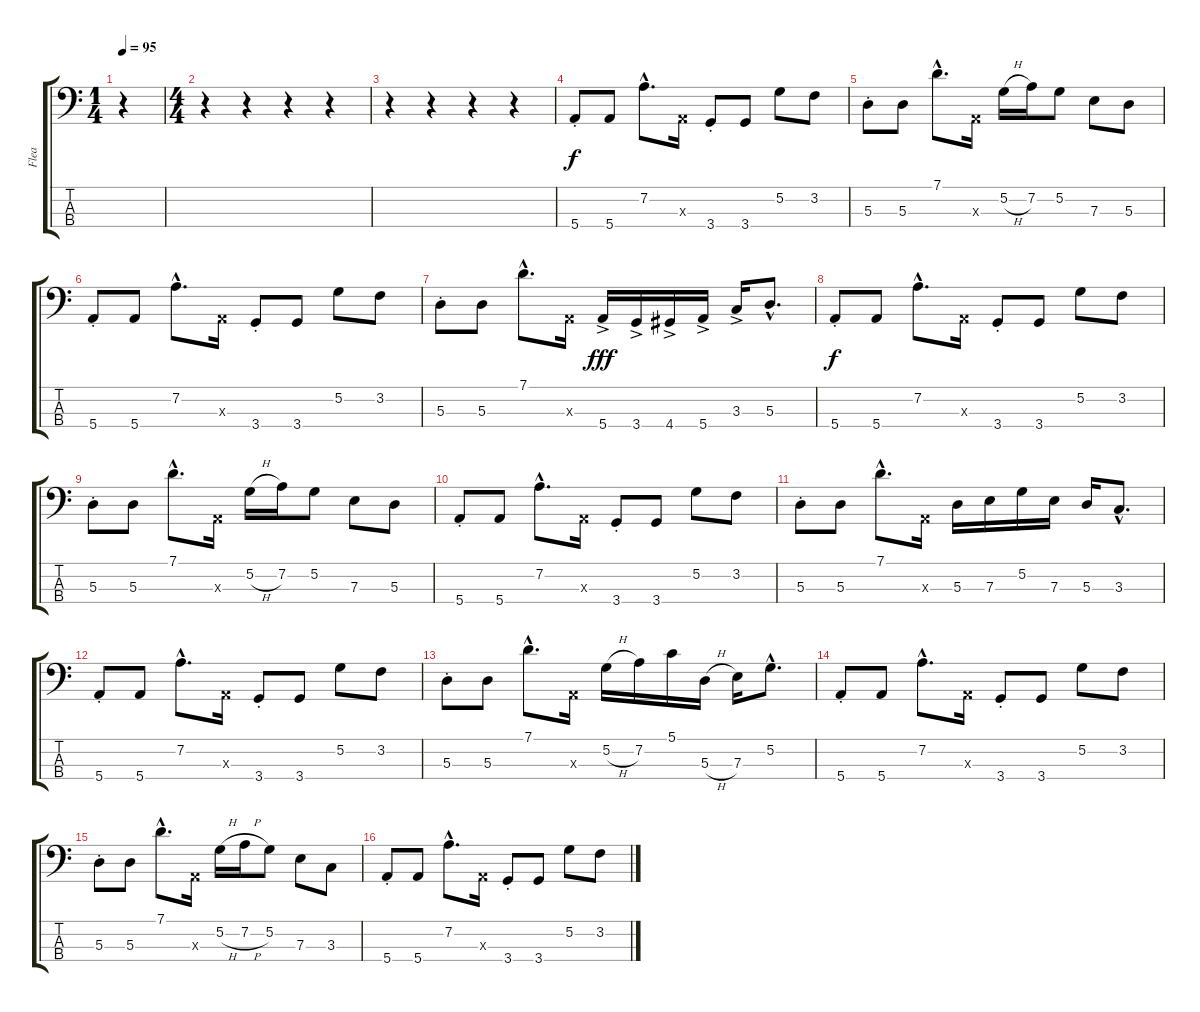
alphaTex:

\track ("Flea" "Flea") {instrument electricbassfinger}
\staff {score tabs}
\tuning (G2 D2 A1 E1) {hide}
\ts (1 4)
\tempo 95
\clef f4
\ks c
r.4{dy f instrument electricbassfinger} |
\ts (4 4)
r.4 r.4 r.4 r.4 |
r.4 r.4 r.4 r.4 |
5.4{st}.8 5.4.8 7.2{hac}.8{d} 0.3{x}.16 3.4{st}.8 3.4.8 5.2.8 3.2.8 |
5.3{st}.8 5.3.8 7.1{hac}.8{d} 0.3{x}.16 5.2{h}.16 7.2.16 5.2.8 7.3.8 5.3.8 |
5.4{st}.8 5.4.8 7.2{hac}.8{d} 0.3{x}.16 3.4{st}.8 3.4.8 5.2.8 3.2.8 |
5.3{st}.8 5.3.8 7.1{hac}.8{d} 0.3{x}.16 5.4{ac}.16{dy fff} 3.4{ac}.16 4.4{ac}.16 5.4{ac}.16 3.3{ac}.16 5.3{hac}.8{d} |
5.4{st}.8{dy f} 5.4.8 7.2{hac}.8{d} 0.3{x}.16 3.4{st}.8 3.4.8 5.2.8 3.2.8 |
5.3{st}.8 5.3.8 7.1{hac}.8{d} 0.3{x}.16 5.2{h}.16 7.2.16 5.2.8 7.3.8 5.3.8 |
5.4{st}.8 5.4.8 7.2{hac}.8{d} 0.3{x}.16 3.4{st}.8 3.4.8 5.2.8 3.2.8 |
5.3{st}.8 5.3.8 7.1{hac}.8{d} 0.3{x}.16 5.3.16 7.3.16 5.2.16 7.3.16 5.3.16 3.3{hac}.8{d} |
5.4{st}.8 5.4.8 7.2{hac}.8{d} 0.3{x}.16 3.4{st}.8 3.4.8 5.2.8 3.2.8 |
5.3{st}.8 5.3.8 7.1{hac}.8{d} 0.3{x}.16 5.2{h}.16 7.2.16 5.1.16 5.3{h}.16 7.3.16 5.2{hac}.8{d} |
5.4{st}.8 5.4.8 7.2{hac}.8{d} 0.3{x}.16 3.4{st}.8 3.4.8 5.2.8 3.2.8 |
5.3{st}.8 5.3.8 7.1{hac}.8{d} 0.3{x}.16 5.2{h}.16 7.2{h}.16 5.2.8 7.3.8 3.3.8 |
5.4{st}.8 5.4.8 7.2{hac}.8{d} 0.3{x}.16 3.4{st}.8 3.4.8 5.2.8 3.2.8
